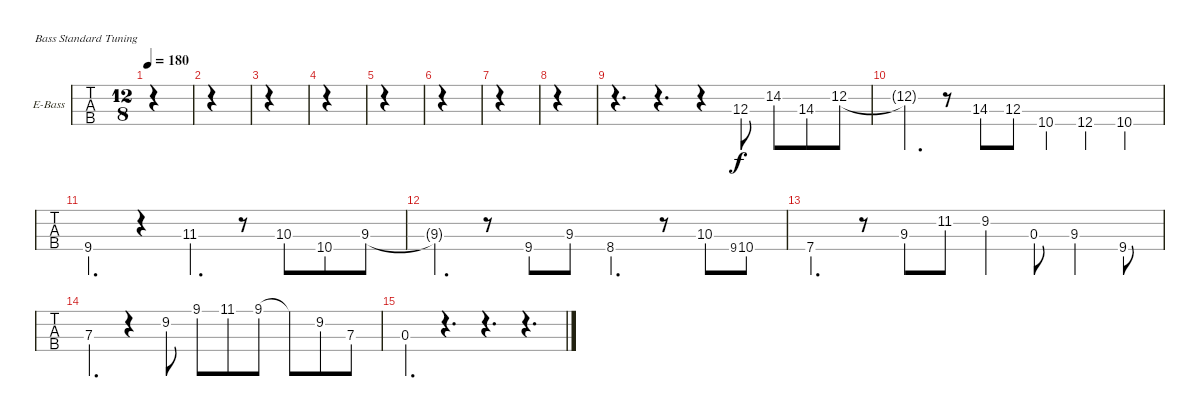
\defaultSystemsLayout 4
\bracketExtendMode groupsimilarinstruments
\firstSystemTrackNameOrientation horizontal
\otherSystemsTrackNameOrientation horizontal
\track ("Electric Bass" "E-Bass") {instrument electricbassfinger}
\staff {tabs}
\tuning (G2 D2 A1 E1)
\ts (12 8)
\tempo 180
\clef f4
\scale
0.485477
\ks a
|
\scale
0.257261 |
\scale
0.257261 |
\scale
0.333333 |
\scale
0.333333 |
\scale
0.333333 |
\scale
0.333333 |
\scale
0.333333 |
\scale
0.333333 r.4{d} r.4{d} r.4 12.3.8 14.2.8 14.3.8 12.2.8 |
\scale
0.333333 12.2{t}.4{d} r.8 14.3.8 12.3.8 10.4.4 12.4.4 10.4.4 |
\scale
0.333333 9.4.4{d} r.4 11.3.4{d} r.8 10.3.8 10.4.8 9.3.8 |
\scale
0.333333 9.3{t}.4{d} r.8 9.4.8 9.3.8 8.4.4{d} r.8 10.3.8 9.4.8{gr} 10.4.8 |
\scale
0.333333 7.4.4{d} r.8 9.3.8 11.2.8 9.2.4 0.3.8 9.3.4 9.4.8 |
\scale
0.333333 7.3.4{d} r.4 9.2.8 9.1.8 11.1.8 9.1.8 9.1{t}.8 9.2.8 7.3.8 |
\scale
0.333333 0.3.4{d} r.4{d} r.4{d} r.4{d} |
\scale
0.333333
